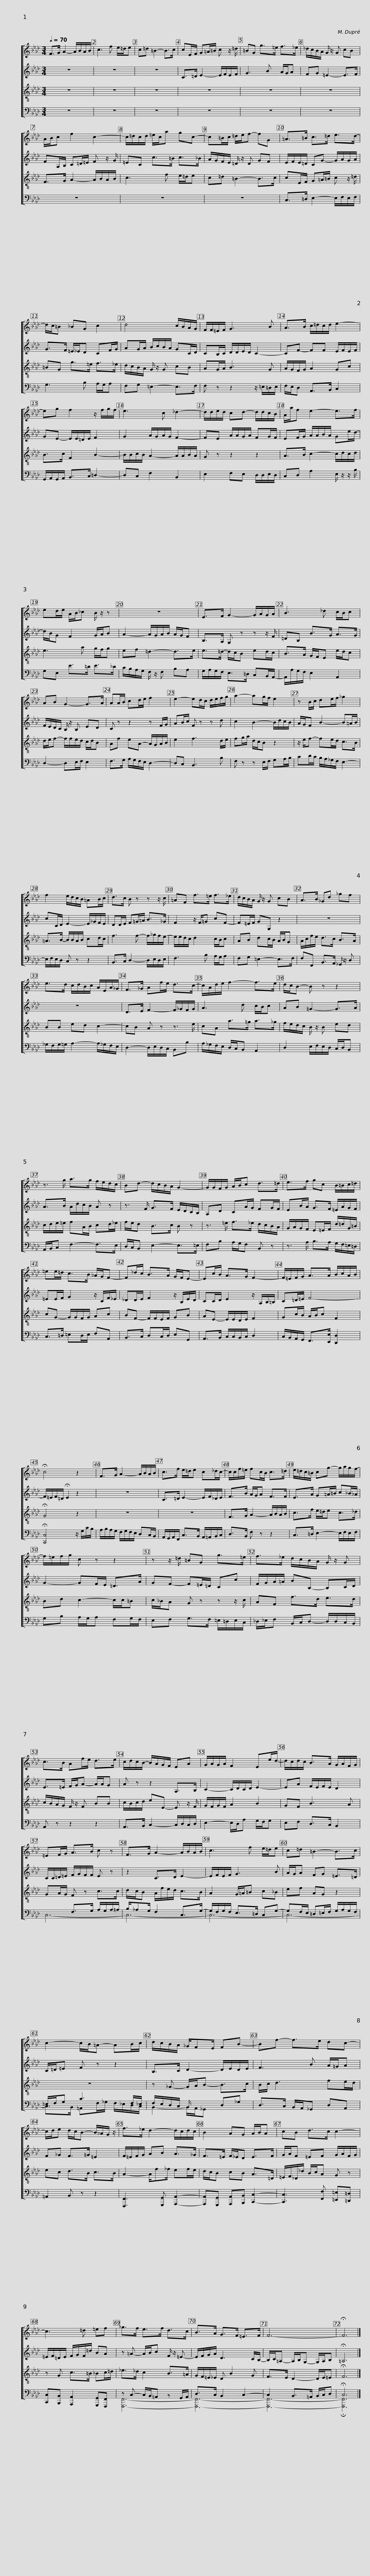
X:1
%%score [ 1 2 3 ( 4 5 ) ]
L:1/8
Q:1/4=70
M:3/4
I:linebreak $
K:Ab
V:1 treble
V:2 treble
V:3 treble-8
V:4 bass
V:5 bass
V:1
 F>G A2- A/B/A/B/ | c3 f e/=d/e | c=d =B2- B>c | cE/F/ G=A/=B/ c z/ =d/ | =BG g>=e f>_e |$ %5
 _d/c/B/A/ G/ z/ G cB | A/B/c f2 c2- | c/=d/c/d/ =e/c/a gc- |$ c=B/c/ =d/e/f- fG | =A>=B c>=d e>d- | %10
 d/c/=B _BG c2 |$ d4 c/B/A/G/ | F/F/=E/F/ G3 B | A>B c/=d/c/d/ e2- |$ eg f2 z/ f/g/f/ | %15
 e3 c _d2- | d/d/e/d/ cd- d/d/c/B/ |$ A/a/f e2- e>f | ed/e/ A/B/_c B/ z/ z | z6 |$ %20
 E>F G2- G/A/G/A/ | B3 _d c/B/c | AB G2- G>A |$ AA/B/ cd/e/ f2 | e2- ed/c/ d/e/f/g/ | %25
 a2- ag/f/ e2 | z B/c/ de/f/ _g2 |$ f2 e/d/c/B/ =AB/c/ | d>c B z z z/ c/ | =AF f>=e f>_e |$ %30
 d/c/B/A/ G/ z/ G cB | A>B _Gd _gf | e>d c/d/B/c/ A/E/A/_G/ |$ F>_G Af/e/ d>c- | c/A/d/e/ f2- f>e | %35
 d/c/B- B z z2 |$ z3/2 g/ a>g f/e/d/c/ | Bd- d/c/B/A/ G2- | G/G/F/G/ A/B/c d>=d |$ e>f gc B/=B/c/=d/ | %40
 =ee/=d/ c>B _A/G/F- | F_d/c/ B>A G/F/E- |$ Ec/B/ A>G F2- | F/=E/F/G/ A>A B/c/A/B/ | !fermata!c4 z2 |$ %45
 F>G A2- A/B/A/B/ | c>f e/=d/e c_d/c/- | c/c/f/=e/ fc/B/ c>=d |$ e/=d/c/=B/ cg- g/a/g/f/- | f/=e/f/g/ c z z2 | %50
 z z/ =d/ =BG g>=e |$ f>_e d/c/B/A/ G/ z/ G | c>B Af/e/ d>e | c/d/c/B/- B/A/G/F/ EA |$ G/A/G/A/ F2 Ee/d/- | %55
 d/c/d/c/ B>A G/A/F/G/ | =EF/G/ A>B c z |$ F>G A2- A/B/A/B/ | c3 f e/=d/e | c=d =B2- B>c |$ %60
 c2- c/B/=A- AB/c/ | d/c/B/A/ _G/FE/ FB- | Bf- f>e dc- |$ c/d/e d/c/B- B/_A/G/ z/ | f>_e d2- d/c/d/c/ | %65
 B2 AG A/B/A |$ cB d>c c2- | c3 =d =ef | _g>f e>f d>c |$ B>A G>F =E>F | %70
 F6- | !fermata!F6 |] %72
V:2
 z6 | z6 | z6 | C>=D E2- E/F/E/F/ | G3 B A/G/A |$ %5
 FG =E2- E>F | FA,/B,/ C=D/=E/ F z/ G/ | =EC c>=B c>_B |$ A/G/F/E/ =D/ z/ D GF | E/F/E/=D/ CG- G/A/G/A/ | %10
 G>F =E/_E/D CF/G/ |$ AG/A/ B/c/B/A/ GC/D/ | CB,/C/ D/D/E/D/ C2- | CF- FF E/F/E/F/ |$ GE- E/E/=D/E/ F2 | %15
 G2 A/G/A/G/ F2- | FE A/A/G/A/ FG/F/ |$ EF/G/ A/A/B/A/ Ge/d/- | d/B/G F2 G/A/B | A2- A/G/A/B/ A/G/F |$ %20
 B,>A, G, z z z/ F/ | =DB, B>G A>G | F/E/D/C/ B,/ z/ B, ED |$ C z z2 z F/G/ | AB/c/ F z z d | %25
 c2 B2- B/d/c/B/ | A/G/F B2- B=A/B/ |$ cC/D/ E2- E/_G/F/E/ | DD/E/ F=G/=A/ B>_G | F2 z/ F/=G cF- |$ %30
 F=E/F/ GG, z2 | z6 | z6 |$ D>E F2- F/_G/F/G/ | A3 d c/B/c | %35
 AB =G2- G>A |$ A>B A/d/c/B/ A z | z3/2 F/ G>F E/D/C/B,/ | A,D CA/G/ FG/F/ |$ EB/A/ G>F =E/A/G/F/ | %40
 =EE/F/ G2 z/ C/F/_E/ | _DD/E/ F2 z/ B,/E/D/ |$ CC/D/ E2 z/ A,/B,/=B,/ | C=D/=E/ F4- | F/=E/F/=D/ !fermata!E2 z2 |$ %45
 z6 | C>=D E2- E/F/_D/E/ | F>B A/G/A F>F |$ E>A G=A/=B/ c_B/_A/ | G2- GF/E/ =D>A | %50
 GF- F=E/=D/ Cc |$ F/G/A/=A/ BB,- B,C/D/ | E>=E F/G/A- A/A/G | A z z2 A,>B, |$ C2- C/D/C/D/ E2- | %55
 EA F/E/F/E/ D2 | C/C/=D/=E/ F/G/F/F/ E z |$ z2 C>D E2- | E/F/E/F/ G3 B | A/G/A FG =E>=D |$ %60
 C/=D/=E F z z2 | B,>C D2- D/E/D/E/ | F3 B A/=G/A |$ F_G F>=G =E2 | F/=E/F/G/ AB A>_G | %65
 F>=E F/_E/D E>F |$ G/A/F =EF G/A/F/G/ | =E/F/=D/E/ F/G/F/=d/ BA | z =A- A/B/c F/ z/ =E- |$ E/F/G/A/ D3 C/B,/- | %70
 B,/C/=A,- A,/B,/G,- G,/A,/B, | !fermata!=A,6 |] %72
V:3
 z6 | z6 | z6 | z6 | z6 |$ %5
 z6 | F>G A2- A/B/A/B/ | c3 f e/=d/e |$ c=d =B2- B>c | cE/F/ G=A/=B/ c z/ =d/ | %10
 =BG g>=e f>_e |$ d/c/B/A/ G/ z/ G cB | AG/A/ B3 G | A/G/F/G/ A2 Gc |$ B>c F2 B2- | %15
 B/B/c/B/ A2- A/A/B/A/ | G z z2 z2 |$ A>B c2- c/d/c/d/ | e3 a g/f/g | ef =d2- d>e |$ %20
 e>=d- d/c/B ed/c/ | B>A G/F/E e/d/c | d/e/f- f/f/e/d/ c/d/B |$ Af eA- A/G/A/B/ | e2 f3 d/e/ | %25
 fg/a/ d/c/B z2 | z/ e/f- fe/d/ c>B |$ =A>B- B/B/A/B/ cd/c/ | f3 f- f/_g/f/e/- | e/e/d/c/ d2 c/B/c |$ %30
 AB dc/B/ A/B/G | A/c/f/e/ d>c B>A | BB ed c2- |$ cB A z z3/2 e/ | cA a>=g a>_g | %35
 f/e/d/c/ B/ z/ B ed |$ c/d/e/=e/ fA/B/ cd/_e/ | f/e/d B>c B z | z3/2 =e/ f>_e d/c/B/A/ |$ G/A/G/F/ E=E/F/ d/=d/G/=B/ | %40
 cG- G/G/F/G/ Ac | BF- F/F/E/F/ GB |$ AE- E/E/D/E/ F2 | Gc/B/ A/B/c F2 | !fermata!G4 z2 |$ %45
 z6 | z6 | F>G A2- A/B/A/B/ |$ c>f e/=d/e c>_d | Bd c2- c/c/=B | %50
 c/_B/A G z z z/ c/ |$ AF f>d e>d | c/B/A/G/ F/ z/ F BB | c/B/c/d/ eE- E z/ F/ |$ G/F/G/F/ A2 B2 | %55
 GF B3 A | GA/G/ F z c>c |$ d/c/B A/f/e/d/ c>B | A2 G/=A/=B c_B | ef AG z2 |$ %60
 z6 | z _G- G/A/B- B>c | B/c/ d3 fe/d/ |$ ec d>B c>B | A2- A/f_f/ ef/e/ | %65
 d/c/B cB A>=D |$ =E/F/_D/_d/ B/c/A G z | z G c>=B _Bc/=d/ | _e>_d c2 B>=A |$ G/F/=E/_E/ D B2 G | %70
 F>E D2- D/E/=E | !fermata!F6 |] %72
V:4
 z6 | z6 | z6 | z6 | z6 |$ %5
 z6 | z6 | z6 |$ z6 | C,>=D, E,2- E,/F,/E,/F,/ | %10
 G,3 B, A,/G,/A, |$ F,G, =E,2- E,>F, | F, z z2 z/ =E,/=D,/E,/ | F,/E,/D, A,,>B,, C,2 |$ G,,/A,,/G,,/A,,/ B,,>C, =D,2- | %15
 D,C, F,2 B,,2 | E,2 F,E, D,/D,/E,/D,/ |$ C,D, A,2 E,/ z/ z/ B,/ | G,E, E>=D E>_D | C/B,/A,/G,/ F,/ z/ F, B,A, |$ %20
 G,/A,/G,/F,/ E,>=D, C,B,,/A,,/- | A,,/A,/G,/F,/ E,2 A,,2 | D,2- D,E,/F,/ E,2 |$ F,>G, A,/G,/F,/E,/ D,2- | D,C, B,,3 B, | %25
 F, z z E,/F,/ G,A,/B,/ | CD/C/ B,/A,/_G,/F,/ E,2- |$ E,/F,/E,/D,/ C, z z2 | B,,>C, D,2- D,/E,/D,/E,/ | F,3 B, A,/G,/A, |$ %30
 F,G, =E,2- E,>F, | F,F,, B,,>A,, _G,,/ z/ D, | _G,/F,/G,/=G,/ A,2- A,/_G,/F,/E,/ |$ D,2- D,/E,/D,/C,/ B,,B, | A,/_G,/F,/E,/ D,/C,/B,, A,,2 | %35
 D,2 E,/F,/E,/D,/ C,/D,/B,, |$ A,,/B,,/C, F,2- F,>E, | D,/C,/B,, E,2- E,>=E, | F,B, A,/G,/F, B,, z |$ z3/2 A,/ B,>A, G,/F,/=E,/=D,/ | %40
 C,>=D, =E,D,/E,/ F,A,, | B,,>C, D,C,/D,/ E,G,, |$ A,,>B,, C,/C,/B,,/C,/ D,2 | C,/B,,/A,,/G,,/ F,,>[E,,E,] [D,,D,]2 | !fermata![C,,C,]4 z/ G,/C/B,/ |$ %45
 A,/B,/A,/G,/ F,/G,/F,/E,/ D,C,/B,,/ | A,,/G,,/A,,/F,,/ C,>B,, A,,/=A,,/B,,/C,/ | D,>B,, F, z z2 |$ C,>=D, E,2- E,/F,/E,/F,/ | G,B, A,/G,/A, F,G,/F,/ | %50
 E,F, G,>F, =E,/=D,/E,/C,/ |$ _D,/_E,/F, B,,/C,/D,- D,/D,/C,/B,,/ | A,, z z2 z2 | A,,>B,, C,2- C,/D,/C,/D,/ |$ E,2- E,/D,/A, G,/F,/G, | %55
 E,F, D,>C, B,,2 | x2 F,>G, A,/G,/A,/=A,/ |$ B,/_A,G,/ F,2 C,>G,- | G,/F,/G,/F,/ E,>=D, C,G,- | G,F,/E,/ =D,=E,/F,/ G,/A,/G,/F,/ |$ %60
 =E,/F,/G, C3 F,/_E,/ | F,/E,/D,/C,/ B,,/ x/ x D,_G, | D,>C, B,,/A,,/_G,, D,A,, |$ =A,,2 B,, z z2 | [F,,,F,,]3 [G,,,G,,] [A,,,A,,]2- | %65
 [A,,,A,,][G,,,G,,] [A,,,A,,][B,,,B,,] [C,,C,]2- |$ [C,,C,]3 [F,,F,] [=E,,=E,][=D,,=D,] | [C,,C,][B,,,B,,] [A,,,A,,]2 [G,,,G,,][F,,,F,,] | z C,- C,/B,,/=A,, z G,,/A,,/ |$ D,>C, B,,2 C,2- | %70
 C,2 B,,>=A,, B,,/C,/D, | !fermata!C,6 |] %72
V:5
 x6 | x6 | x6 | x6 | x6 |$ %5
 x6 | x6 | x6 |$ x6 | x6 | %10
 x6 |$ x6 | x6 | x6 |$ x6 | %15
 x6 | x6 |$ x6 | x6 | x6 |$ %20
 x6 | x6 | x6 |$ x6 | x6 | %25
 x6 | x6 |$ x6 | x6 | x6 |$ %30
 x6 | x6 | x6 |$ x6 | x6 | %35
 x6 |$ x6 | x6 | x6 |$ x6 | %40
 x6 | x6 |$ x6 | x6 | x6 |$ %45
 x6 | x6 | x6 |$ x6 | x6 | %50
 x6 |$ x6 | x6 | x6 |$ x6 | %55
 x6 | C,6- |$ C,6- | C,6- | C,6- |$ %60
 C,>B,, =A,,F,/_G,/ F,/_E,/D,/C,/ | B,,2- B,,/A,,/_G,, x2 | x6 |$ x6 | x6 | %65
 x6 |$ x6 | x6 | [F,,,F,,]6- |$ [F,,,F,,]6- | %70
 [F,,,F,,]6- | !fermata![F,,,F,,]6 |] %72
